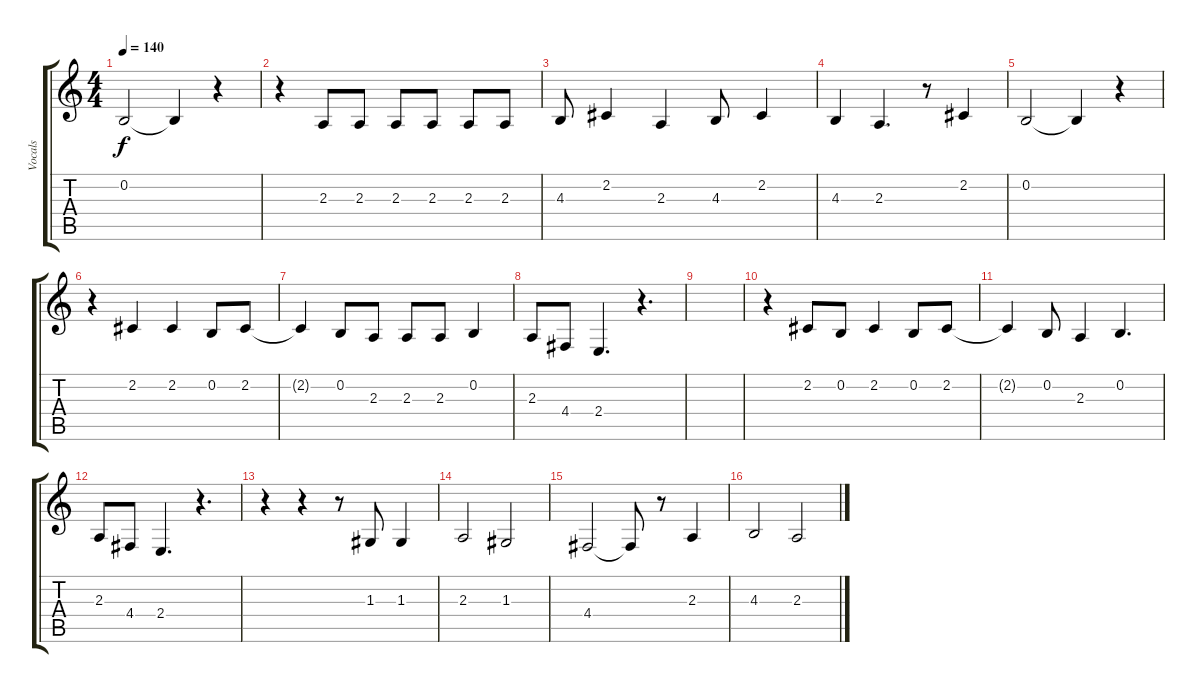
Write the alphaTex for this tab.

\track ("Vocals" "Vocals") {instrument altosax}
\staff {score tabs}
\tuning (E4 B3 G3 D3 A2 E2) {hide}
\ts (4 4)
\tempo 140
\clef g2
\ks c
0.2.2{dy f} 0.2{t}.4 r.4 |
r.4 2.3.8 2.3.8 2.3.8 2.3.8 2.3.8 2.3.8 |
4.3.8 2.2.4 2.3.4 4.3.8 2.2.4 |
4.3.4 2.3.4{d} r.8 2.2.4 |
0.2.2 0.2{t}.4 r.4 |
r.4 2.2.4 2.2.4 0.2.8 2.2.8 |
2.2{t}.4 0.2.8 2.3.8 2.3.8 2.3.8 0.2.4 |
2.3.8 4.4.8 2.4.4{d} r.4{d} |
|
r.4 2.2.8 0.2.8 2.2.4 0.2.8 2.2.8 |
2.2{t}.4 0.2.8 2.3.4 0.2.4{d} |
2.3.8 4.4.8 2.4.4{d} r.4{d} |
r.4 r.4 r.8 1.3.8 1.3.4 |
2.3.2 1.3.2 |
4.4.2 4.4{t}.8 r.8 2.3.4 |
4.3.2 2.3.2
